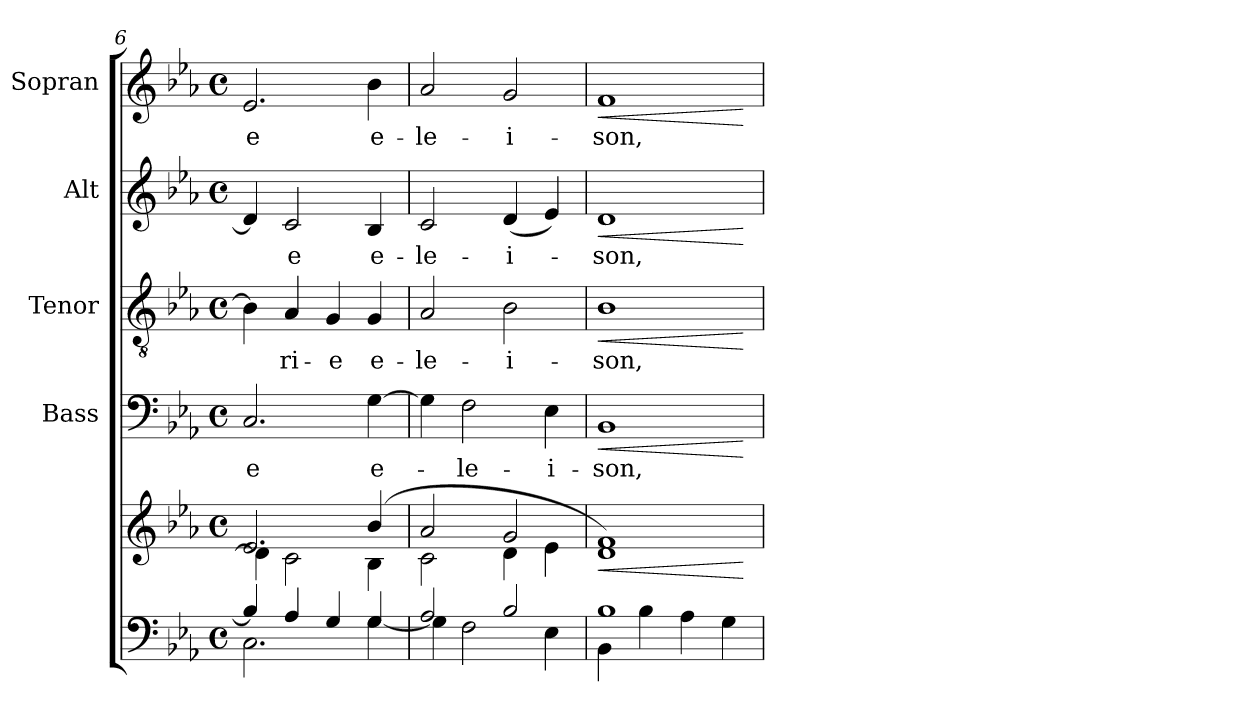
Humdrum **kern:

**kern	**kern	**dynam	**kern	**text	**dynam	**kern	**text	**dynam	**kern	**text	**dynam	**kern	**text	**dynam
*part5	*part5	*part5	*part4	*part4	*part4	*part3	*part3	*part3	*part2	*part2	*part2	*part1	*part1	*part1
*staff6	*staff5	*staff5/6	*staff4	*staff4	*staff4	*staff3	*staff3	*staff3	*staff2	*staff2	*staff2	*staff1	*staff1	*staff1
*	*	*	*I"Bass	*	*	*I"Tenor	*	*	*I"Alt	*	*	*I"Sopran	*	*
*	*	*	*I'B.	*	*	*I'T.	*	*	*I'A.	*	*	*I'S.	*	*
*clefF4	*clefG2	*	*clefF4	*	*	*clefGv2	*	*	*clefG2	*	*	*clefG2	*	*
*k[b-e-a-]	*k[b-e-a-]	*	*k[b-e-a-]	*	*	*k[b-e-a-]	*	*	*k[b-e-a-]	*	*	*k[b-e-a-]	*	*
*E-:	*E-:	*	*E-:	*	*	*E-:	*	*	*E-:	*	*	*E-:	*	*
*M4/4	*M4/4	*	*M4/4	*	*	*M4/4	*	*	*M4/4	*	*	*M4/4	*	*
*met(c)	*met(c)	*	*met(c)	*	*	*met(c)	*	*	*met(c)	*	*	*met(c)	*	*
=6	=6	=6	=6	=6	=6	=6	=6	=6	=6	=6	=6	=6	=6	=6
*^	*^	*	*	*	*	*	*	*	*	*	*	*	*	*
!	!	!	!	!	!	!LO:LY:b	!	!	!	!	!	!	!	!	!LO:LY:b	!
4B-/]	2.C\	2.e-/	4d\]	.	2.C/	-e	.	4B-\]	.	.	4d/]	.	.	2.e-/	-e	.
!	!	!	!	!	!	!	!	!	!LO:LY:b	!	!	!LO:LY:b	!	!	!	!
4A-/	.	.	2c\	.	.	.	.	4A-/	-ri-	.	2c/	-e	.	.	.	.
!	!	!	!	!	!	!	!	!	!LO:LY:b	!	!	!	!	!	!	!
4G/	.	.	.	.	.	.	.	4G/	-e	.	.	.	.	.	.	.
!	!	!	!	!	!	!LO:LY:b	!	!	!LO:LY:b	!	!	!LO:LY:b	!	!	!LO:LY:b	!
4G/	[<4G\	(4b-/	4B-\	.	[4G\	e-	.	4G/	e-	.	4B-/	e-	.	4b-\	e-	.
=7	=7	=7	=7	=7	=7	=7	=7	=7	=7	=7	=7	=7	=7	=7	=7	=7
!	!	!	!	!	!	!	!	!	!LO:LY:b	!	!	!LO:LY:b	!	!	!LO:LY:b	!
2A-/	4G\]	2a-/	2c\	.	4G\]	.	.	2A-/	-le-	.	2c/	-le-	.	2a-/	-le-	.
!	!	!	!	!	!	!LO:LY:b	!	!	!	!	!	!	!	!	!	!
.	2F\	.	.	.	2F\	-le-	.	.	.	.	.	.	.	.	.	.
!	!	!	!	!	!	!	!	!	!LO:LY:b	!	!	!LO:LY:b	!	!	!LO:LY:b	!
2B-/	.	2g/	4d\	.	.	.	.	2B-\	-i-	.	(<4d/	-i-	.	2g/	-i-	.
!	!	!	!	!	!	!LO:LY:b	!	!	!	!	!	!	!	!	!	!
.	4E-\	.	4e-\	.	4E-\	-i-	.	.	.	.	4e-/)	.	.	.	.	.
!!LO:LB:g=z
=8	=8	=8	=8	=8	=8	=8	=8	=8	=8	=8	=8	=8	=8	=8	=8	=8
!	!	!	!	!LO:HP:b	!	!LO:LY:b	!LO:HP:b	!	!LO:LY:b	!LO:HP:b	!	!LO:LY:b	!LO:HP:b	!	!LO:LY:b	!LO:HP:b
1B-	4BB-\	1f)	1d	<	1BB-	-son,	<	1B-	-son,	<	1d	-son,	<	1f	-son,	<
.	4B-\	.	.	.	.	.	.	.	.	.	.	.	.	.	.	.
.	4A-\	.	.	.	.	.	.	.	.	.	.	.	.	.	.	.
.	4G\	.	.	.	.	.	.	.	.	.	.	.	.	.	.	.
*v	*v	*	*	*	*	*	*	*	*	*	*	*	*	*	*	*
*	*v	*v	*	*	*	*	*	*	*	*	*	*	*	*	*
.	.	[	.	.	[	.	.	[	.	.	[	.	.	[
=	=	=	=	=	=	=	=	=	=	=	=	=	=	=
*-	*-	*-	*-	*-	*-	*-	*-	*-	*-	*-	*-	*-	*-	*-
